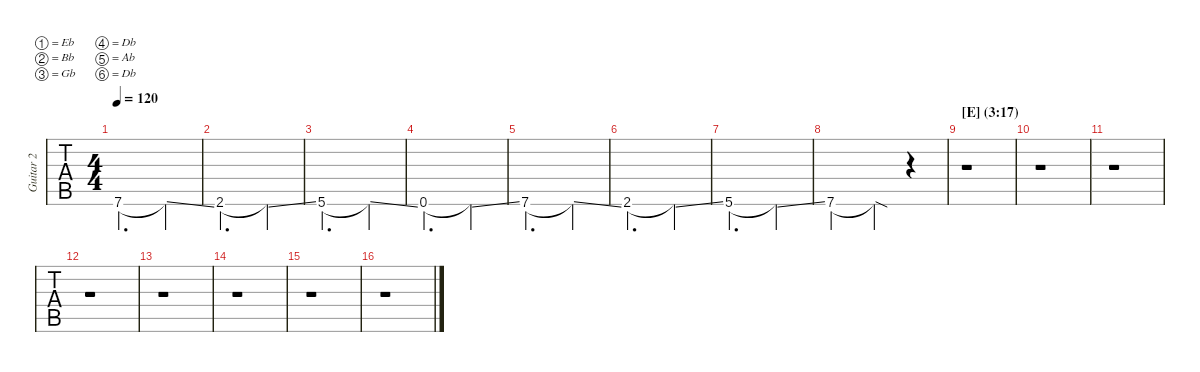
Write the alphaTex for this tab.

\defaultSystemsLayout 4
\hideDynamics
\bracketExtendMode nobrackets
\multiTrackTrackNamePolicy allsystems
\firstSystemTrackNameMode fullname
\otherSystemsTrackNameMode fullname
\otherSystemsTrackNameOrientation horizontal
\track ("Guitar 2" "Guitar 2") {instrument overdrivenguitar}
\staff {tabs}
\tuning (Eb4 Bb3 Gb3 Db3 Ab2 Db2)
\ts (4 4)
\scale
1.06273
\tempo 120
\accidentals auto
\clef g2
\ottava regular
\simile none
\ks aminor
7.6{acc x}.2{d dy mf} 7.6{ss t acc x}.4 |
\scale
0.982748 2.6{acc x}.2{d} 2.6{ss t acc x}.4 |
\scale
0.982747 5.6{acc x}.2{d} 5.6{ss t acc x}.4 |
\scale
0.971772 0.6{acc x}.2{d} 0.6{ss t acc x}.4 |
\scale
1.06085 7.6{acc x}.2{d} 7.6{ss t acc x}.4 |
\scale
0.974603 2.6{acc x}.2{d} 2.6{ss t acc x}.4 |
\scale
0.9906 5.6{acc x}.2{d} 5.6{ss t acc x}.4 |
\scale
0.973948 7.6{acc x}.2 7.6{sod t acc x}.4 r.4 |
\section ("E" "(3:17)")
\scale
1.06468 r.1 |
\scale
0.978438 r.1 |
\scale
0.978438 r.1 |
\scale
0.978438 r.1 |
\scale
1.02104 r.1 |
\scale
0.978959 r.1 |
\scale
1.02152 r.1 |
\scale
0.978481 r.1
